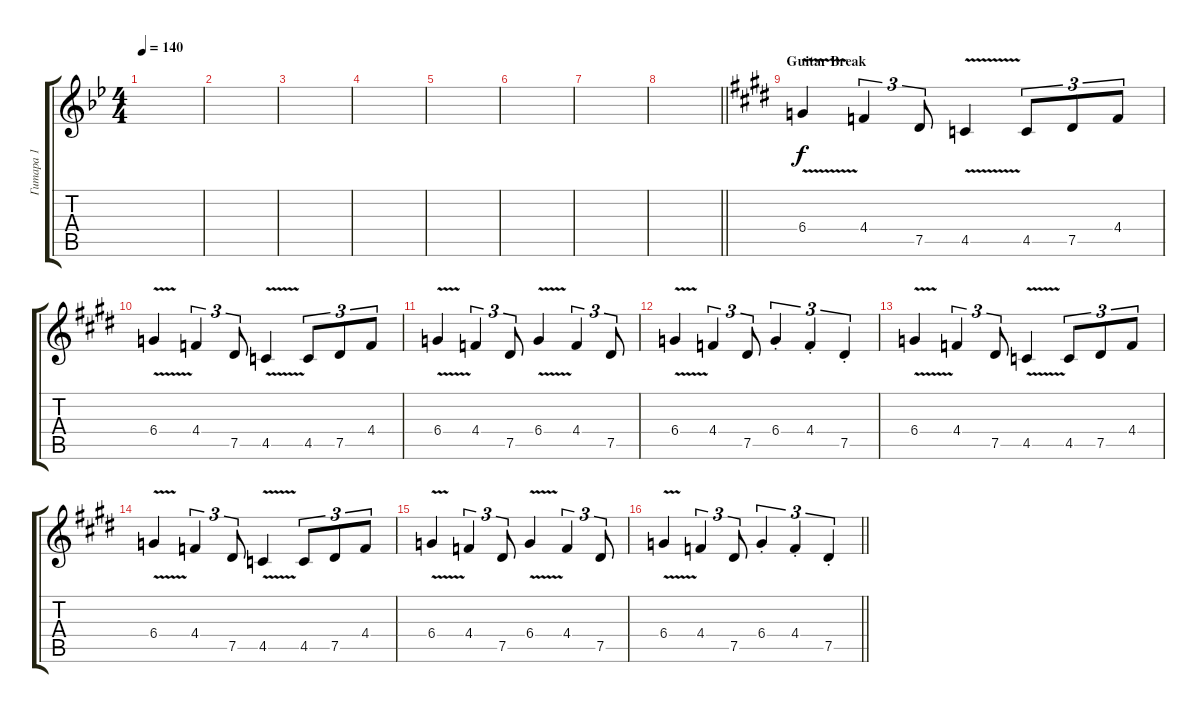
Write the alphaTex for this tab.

\track ("Гитара 1" "Гитара 1") {instrument distortionguitar}
\staff {score tabs}
\tuning (Eb4 Bb3 Gb3 Db3 Ab2 Eb2) {hide}
\ts (4 4)
\tempo 140
\clef g2
\ks gminor
|
|
|
|
|
|
|
\barLineRight lightlight
|
\section ("" "Guitar Break")
\ks c#minor
6.4{v}.4 4.4.4{tu (3 2)} 7.5.8{tu (3 2)} 4.5{v}.4 4.5.8{tu (3 2)} 7.5.8{tu (3 2)} 4.4.8{tu (3 2)} |
6.4{v}.4 4.4.4{tu (3 2)} 7.5.8{tu (3 2)} 4.5{v}.4 4.5.8{tu (3 2)} 7.5.8{tu (3 2)} 4.4.8{tu (3 2)} |
6.4{v}.4 4.4.4{tu (3 2)} 7.5.8{tu (3 2)} 6.4{v}.4 4.4.4{tu (3 2)} 7.5.8{tu (3 2)} |
6.4{v}.4 4.4.4{tu (3 2)} 7.5.8{tu (3 2)} 6.4{st}.4{tu (3 2)} 4.4{st}.4{tu (3 2)} 7.5{st}.4{tu (3 2)} |
6.4{v}.4 4.4.4{tu (3 2)} 7.5.8{tu (3 2)} 4.5{v}.4 4.5.8{tu (3 2)} 7.5.8{tu (3 2)} 4.4.8{tu (3 2)} |
6.4{v}.4 4.4.4{tu (3 2)} 7.5.8{tu (3 2)} 4.5{v}.4 4.5.8{tu (3 2)} 7.5.8{tu (3 2)} 4.4.8{tu (3 2)} |
6.4{v}.4 4.4.4{tu (3 2)} 7.5.8{tu (3 2)} 6.4{v}.4 4.4.4{tu (3 2)} 7.5.8{tu (3 2)} |
\barLineRight lightlight
6.4{v}.4 4.4.4{tu (3 2)} 7.5.8{tu (3 2)} 6.4{st}.4{tu (3 2)} 4.4{st}.4{tu (3 2)} 7.5{st}.4{tu (3 2)}
